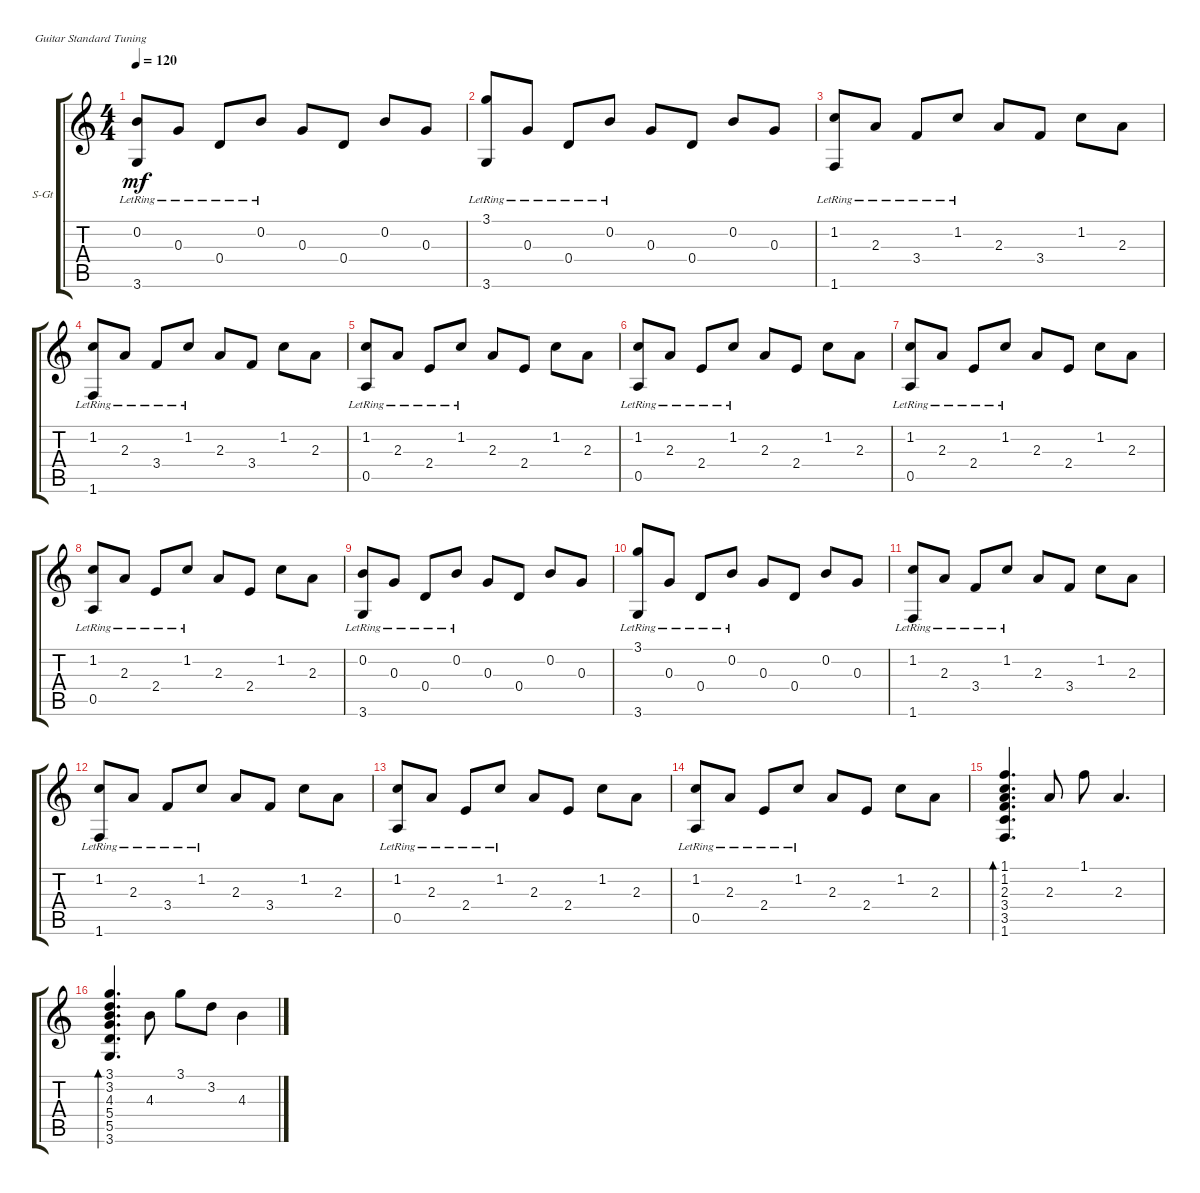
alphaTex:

\defaultSystemsLayout 4
\bracketExtendMode groupsimilarinstruments
\firstSystemTrackNameOrientation horizontal
\otherSystemsTrackNameOrientation horizontal
\track ("Guitar 1" "S-Gt") {instrument acousticguitarsteel}
\staff {score tabs}
\tuning (E4 B3 G3 D3 A2 E2)
\ts (4 4)
\tempo 120
\clef g2
\ks c
(0.2{lr} 3.6).8{dy mf} 0.3{lr}.8 0.4{lr}.8 0.2{lr}.8 0.3.8 0.4.8 0.2.8 0.3.8 |
(3.6{lr} 3.1{lr}).8 0.3{lr}.8 0.4{lr}.8 0.2{lr}.8 0.3.8 0.4.8 0.2.8 0.3.8 |
(1.2{lr} 1.6{lr}).8 2.3{lr}.8 3.4{lr}.8 1.2{lr}.8 2.3.8 3.4.8 1.2.8 2.3.8 |
(1.2{lr} 1.6{lr}).8 2.3{lr}.8 3.4{lr}.8 1.2{lr}.8 2.3.8 3.4.8 1.2.8 2.3.8 |
(1.2{lr} 0.5{lr}).8 2.3{lr}.8 2.4{lr}.8 1.2{lr}.8 2.3.8 2.4.8 1.2.8 2.3.8 |
(1.2{lr} 0.5{lr}).8 2.3{lr}.8 2.4{lr}.8 1.2{lr}.8 2.3.8 2.4.8 1.2.8 2.3.8 |
(1.2{lr} 0.5{lr}).8 2.3{lr}.8 2.4{lr}.8 1.2{lr}.8 2.3.8 2.4.8 1.2.8 2.3.8 |
(1.2{lr} 0.5{lr}).8 2.3{lr}.8 2.4{lr}.8 1.2{lr}.8 2.3.8 2.4.8 1.2.8 2.3.8 |
(0.2{lr} 3.6).8 0.3{lr}.8 0.4{lr}.8 0.2{lr}.8 0.3.8 0.4.8 0.2.8 0.3.8 |
(3.6{lr} 3.1{lr}).8 0.3{lr}.8 0.4{lr}.8 0.2{lr}.8 0.3.8 0.4.8 0.2.8 0.3.8 |
(1.2{lr} 1.6{lr}).8 2.3{lr}.8 3.4{lr}.8 1.2{lr}.8 2.3.8 3.4.8 1.2.8 2.3.8 |
(1.2{lr} 1.6{lr}).8 2.3{lr}.8 3.4{lr}.8 1.2{lr}.8 2.3.8 3.4.8 1.2.8 2.3.8 |
(1.2{lr} 0.5{lr}).8 2.3{lr}.8 2.4{lr}.8 1.2{lr}.8 2.3.8 2.4.8 1.2.8 2.3.8 |
(1.2{lr} 0.5{lr}).8 2.3{lr}.8 2.4{lr}.8 1.2{lr}.8 2.3.8 2.4.8 1.2.8 2.3.8 |
(1.6 3.5 3.4 2.3 1.2 1.1).4{d bd 54} 2.3.8 1.1.8 2.3.4{d} |
(3.6 5.5 5.4 4.3 3.2 3.1).4{d bd 54} 4.3.8 3.1.8 3.2.8 4.3.4
